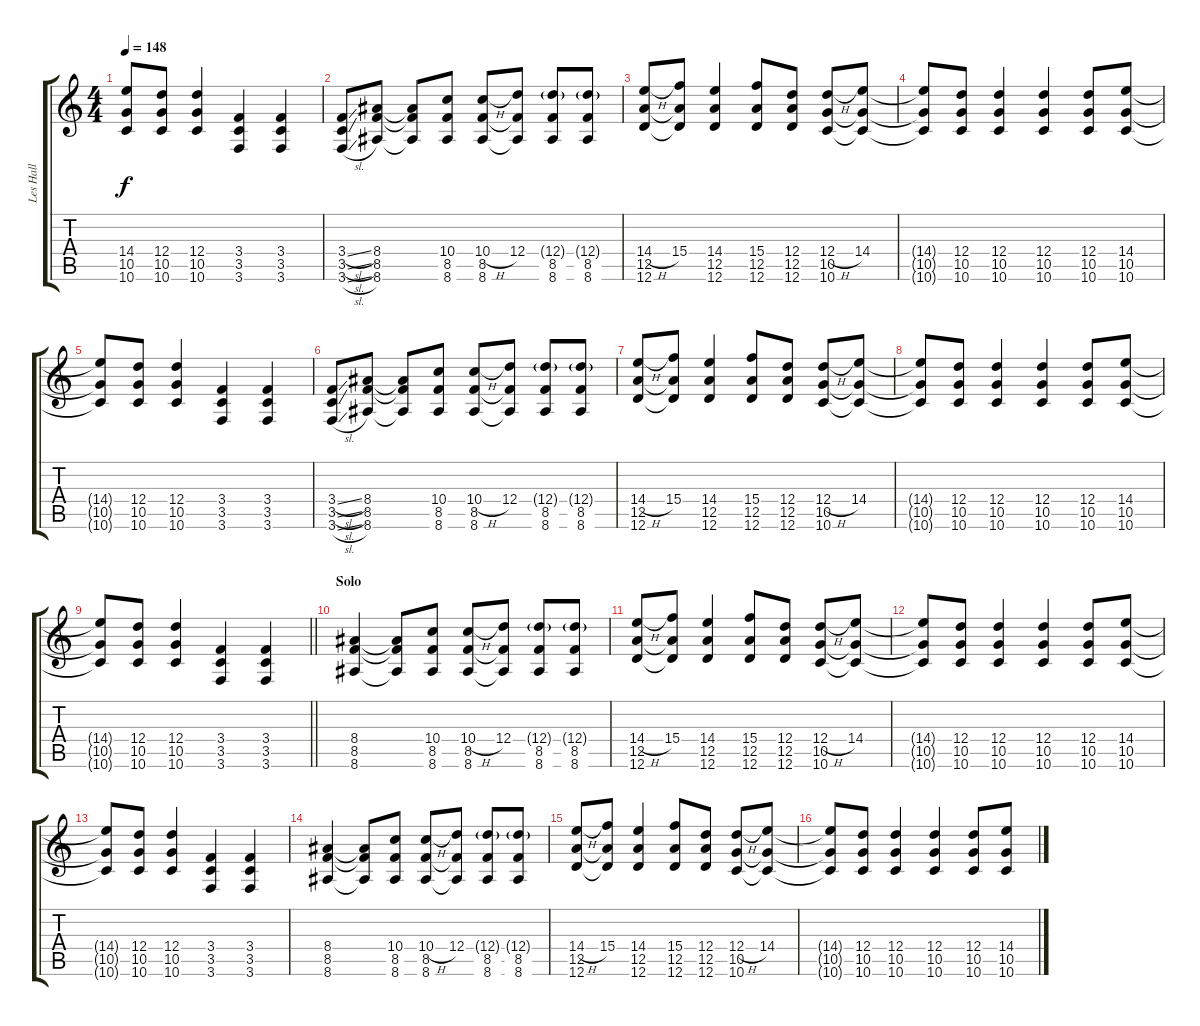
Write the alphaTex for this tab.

\track ("Les Hall" "Les Hall") {instrument distortionguitar}
\staff {score tabs}
\tuning (E4 B3 G3 D3 A2 D2) {hide}
\ts (4 4)
\tempo 148
\clef g2
\ks c
(14.4{t} 10.5{t} 10.6{t}).8{dy f} (12.4 10.5 10.6).8 (12.4 10.5 10.6).4 (3.4 3.5 3.6).4 (3.4 3.5 3.6).4 |
(3.4{sl} 3.5{sl} 3.6{sl}).8{volume 16} (8.4 8.5 8.6).8 (8.4{t} 8.5{t} 8.6{t}).8 (10.4 8.5 8.6).8 (10.4{h} 8.5 8.6).8 (12.4 8.5{t} 8.6{t}).8 (12.4{g} 8.5 8.6).8 (12.4{g} 8.5 8.6).8 |
(14.4{h} 12.5 12.6).8 (15.4 12.5{t} 12.6{t}).8 (14.4 12.5 12.6).4 (15.4 12.5 12.6).8 (12.4 12.5 12.6).8 (12.4{h} 10.5 10.6).8 (14.4 10.5{t} 10.6{t}).8 |
(14.4{t} 10.5{t} 10.6{t}).8 (12.4 10.5 10.6).8 (12.4 10.5 10.6).4 (12.4 10.5 10.6).4 (12.4 10.5 10.6).8 (14.4 10.5 10.6).8 |
(14.4{t} 10.5{t} 10.6{t}).8 (12.4 10.5 10.6).8 (12.4 10.5 10.6).4 (3.4 3.5 3.6).4 (3.4 3.5 3.6).4 |
(3.4{sl} 3.5{sl} 3.6{sl}).8 (8.4 8.5 8.6).8 (8.4{t} 8.5{t} 8.6{t}).8 (10.4 8.5 8.6).8 (10.4{h} 8.5 8.6).8 (12.4 8.5{t} 8.6{t}).8 (12.4{g} 8.5 8.6).8 (12.4{g} 8.5 8.6).8 |
(14.4{h} 12.5 12.6).8 (15.4 12.5{t} 12.6{t}).8 (14.4 12.5 12.6).4 (15.4 12.5 12.6).8 (12.4 12.5 12.6).8 (12.4{h} 10.5 10.6).8 (14.4 10.5{t} 10.6{t}).8 |
(14.4{t} 10.5{t} 10.6{t}).8 (12.4 10.5 10.6).8 (12.4 10.5 10.6).4 (12.4 10.5 10.6).4 (12.4 10.5 10.6).8 (14.4 10.5 10.6).8 |
\barLineRight lightlight
(14.4{t} 10.5{t} 10.6{t}).8 (12.4 10.5 10.6).8 (12.4 10.5 10.6).4 (3.4 3.5 3.6).4{volume 16} (3.4 3.5 3.6).4 |
\section ("" "Solo")
(8.4 8.5 8.6).4 (8.4{t} 8.5{t} 8.6{t}).8 (10.4 8.5 8.6).8 (10.4{h} 8.5 8.6).8 (12.4 8.5{t} 8.6{t}).8 (12.4{g} 8.5 8.6).8 (12.4{g} 8.5 8.6).8 |
(14.4{h} 12.5 12.6).8 (15.4 12.5{t} 12.6{t}).8 (14.4 12.5 12.6).4 (15.4 12.5 12.6).8 (12.4 12.5 12.6).8 (12.4{h} 10.5 10.6).8 (14.4 10.5{t} 10.6{t}).8 |
(14.4{t} 10.5{t} 10.6{t}).8 (12.4 10.5 10.6).8 (12.4 10.5 10.6).4 (12.4 10.5 10.6).4 (12.4 10.5 10.6).8 (14.4 10.5 10.6).8 |
(14.4{t} 10.5{t} 10.6{t}).8 (12.4 10.5 10.6).8 (12.4 10.5 10.6).4 (3.4 3.5 3.6).4 (3.4 3.5 3.6).4 |
(8.4 8.5 8.6).4 (8.4{t} 8.5{t} 8.6{t}).8 (10.4 8.5 8.6).8 (10.4{h} 8.5 8.6).8 (12.4 8.5{t} 8.6{t}).8 (12.4{g} 8.5 8.6).8 (12.4{g} 8.5 8.6).8 |
(14.4{h} 12.5 12.6).8 (15.4 12.5{t} 12.6{t}).8 (14.4 12.5 12.6).4 (15.4 12.5 12.6).8 (12.4 12.5 12.6).8 (12.4{h} 10.5 10.6).8 (14.4 10.5{t} 10.6{t}).8 |
(14.4{t} 10.5{t} 10.6{t}).8 (12.4 10.5 10.6).8 (12.4 10.5 10.6).4 (12.4 10.5 10.6).4 (12.4 10.5 10.6).8 (14.4 10.5 10.6).8
